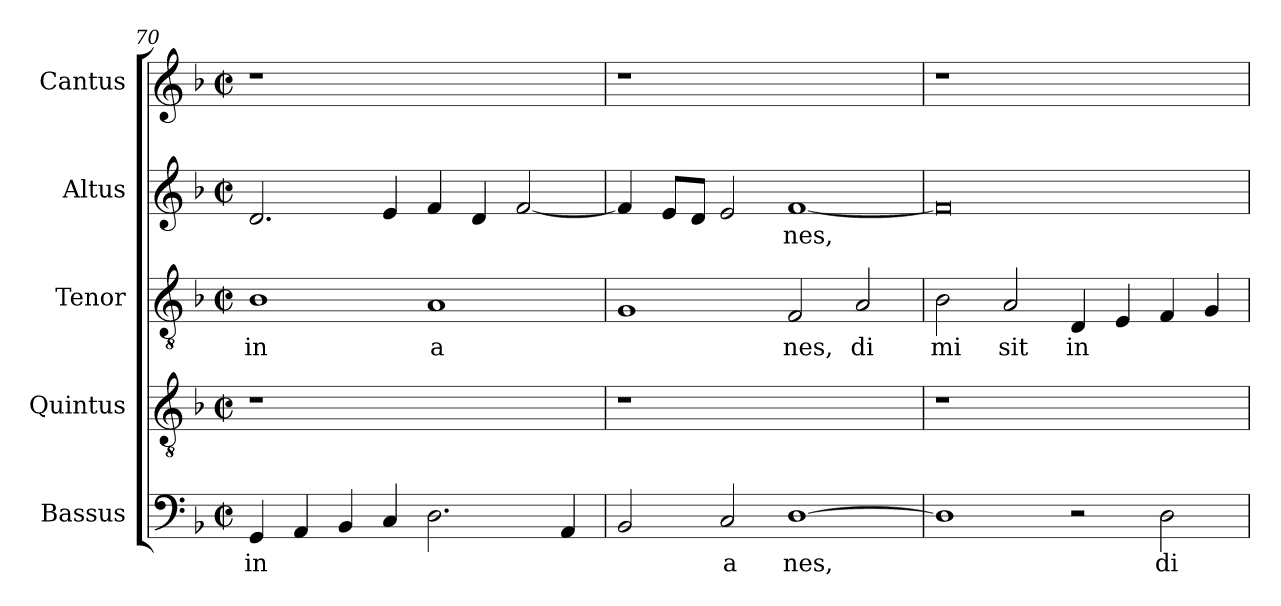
**kern	**text	**kern	**kern	**text	**kern	**text	**kern
*part5	*part5	*part4	*part3	*part3	*part2	*part2	*part1
*staff5	*staff5	*staff4	*staff3	*staff3	*staff2	*staff2	*staff1
*I"Bassus	*	*I"Quintus	*I"Tenor	*	*I"Altus	*	*I"Cantus
*I'B	*	*I'Q	*I'T	*	*I'A	*	*I'C
*clefF4	*	*clefGv2	*clefGv2	*	*clefG2	*	*clefG2
*k[b-]	*	*k[b-]	*k[b-]	*	*k[b-]	*	*k[b-]
*F:	*	*F:	*F:	*	*F:	*	*F:
*M2/2	*	*M2/2	*M2/2	*	*M2/2	*	*M2/2
*met(c|)	*	*met(c|)	*met(c|)	*	*met(c|)	*	*met(c|)
=70	=70	=70	=70	=70	=70	=70	=70
!	!LO:LY:b:cj	!	!	!LO:LY:b:cj	!	!	!
4GG/	in	1r	1B-	in	2.d/	.	1r
4AA/	.	.	.	.	.	.	.
4BB-/	.	.	.	.	.	.	.
4C/	.	.	.	.	4e/	.	.
!	!	!	!	!LO:LY:b:rj	!	!	!
2.D\	.	1ryy	1A	a	4f/	.	1ryy
.	.	.	.	.	4d/	.	.
.	.	.	.	.	[<2f/	.	.
4AA/	.	.	.	.	.	.	.
=71	=71	=71	=71	=71	=71	=71	=71
2BB-/	.	1r	1G	.	4f/]	.	1r
.	.	.	.	.	8e/L	.	.
.	.	.	.	.	8d/J	.	.
!	!LO:LY:b:cj	!	!	!	!	!	!
2C/	a	.	.	.	2e/	.	.
!	!LO:LY:b	!	!	!LO:LY:b:cj	!	!LO:LY:b	!
[>1D	nes,	1ryy	2F/	nes,	[<1f	nes,	1ryy
!	!	!	!	!LO:LY:b:cj	!	!	!
.	.	.	2A/	di	.	.	.
=72	=72	=72	=72	=72	=72	=72	=72
!	!	!	!	!LO:LY:b:cj	!	!	!
1D]	.	1r	2B-\	mi	0f]	.	1r
!	!	!	!	!LO:LY:b:cj	!	!	!
.	.	.	2A/	sit	.	.	.
!	!	!	!	!LO:LY:b:cj	!	!	!
2r	.	1ryy	4D/	in	.	.	1ryy
.	.	.	4E/	.	.	.	.
!	!LO:LY:b:cj	!	!	!	!	!	!
2D\	di	.	4F/	.	.	.	.
.	.	.	4G/	.	.	.	.
=	=	=	=	=	=	=	=
*-	*-	*-	*-	*-	*-	*-	*-
